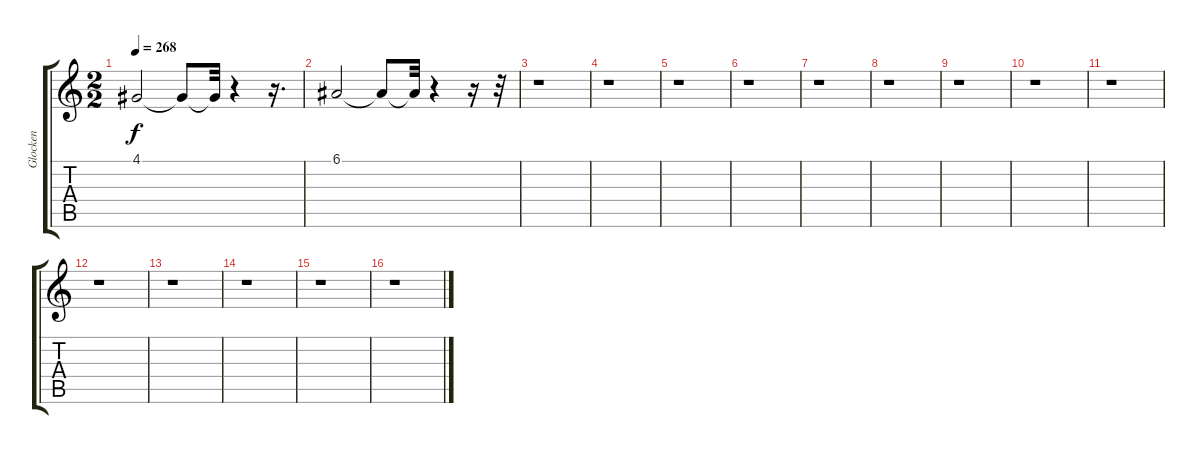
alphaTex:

\track ("Glocken" "Glocken") {instrument musicbox}
\staff {score tabs}
\tuning (E4 B3 G3 D3 A2 E2) {hide}
\ts (2 2)
\tempo 268
\clef g2
\ks c
4.1.2{dy f} 4.1{t}.8 4.1{t}.32 r.4 r.16{d} |
6.1.2 6.1{t}.8 6.1{t}.32 r.4 r.16 r.32 |
r.1 |
r.1 |
r.1 |
r.1 |
r.1 |
r.1 |
r.1 |
r.1 |
r.1 |
r.1 |
r.1 |
r.1 |
r.1 |
r.1
